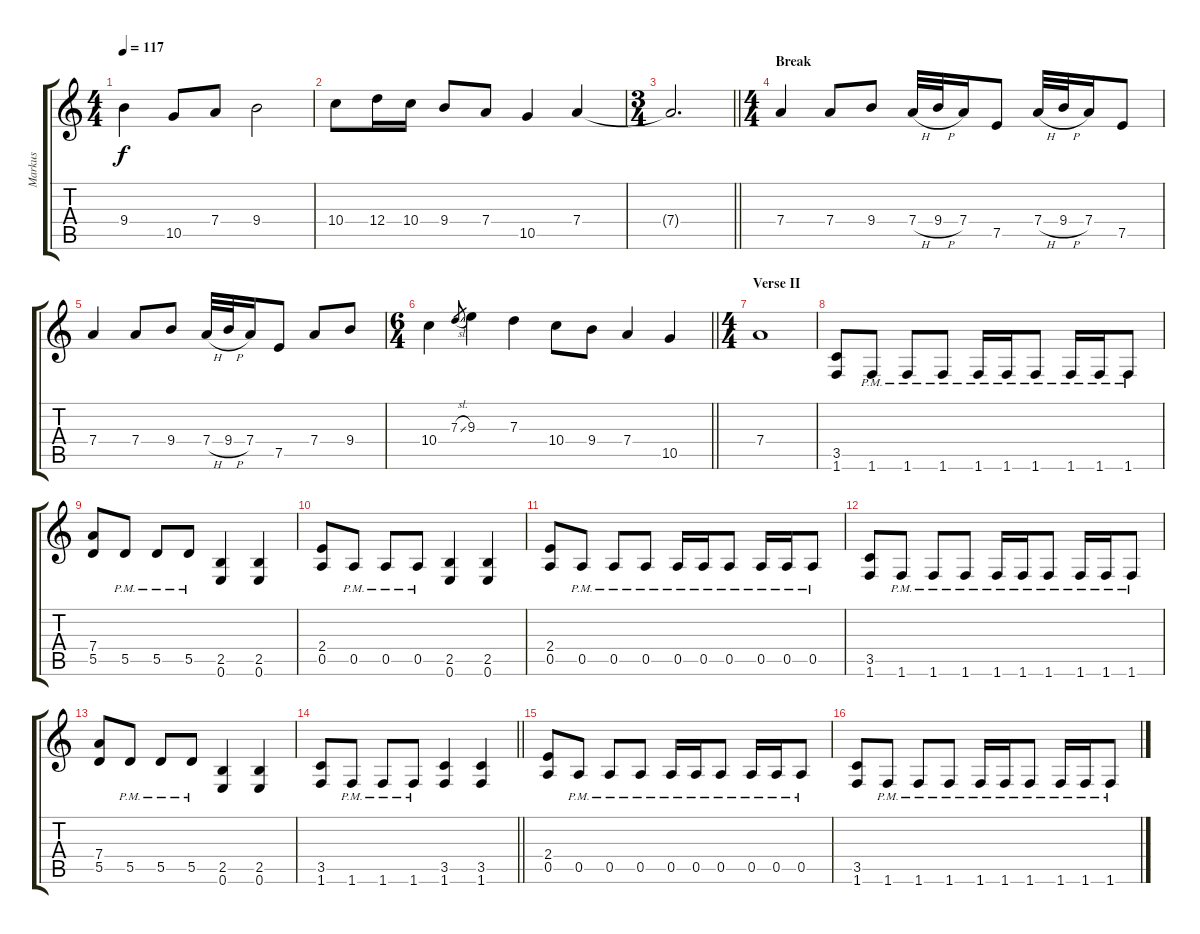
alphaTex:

\track ("Markus" "Markus") {instrument distortionguitar}
\staff {score tabs}
\tuning (E4 B3 G3 D3 A2 E2) {hide}
\ts (4 4)
\tempo 117
\clef g2
\ks c
9.4.4{dy f} 10.5.8 7.4.8 9.4.2 |
10.4.8 12.4.16 10.4.16 9.4.8 7.4.8 10.5.4 7.4.4 |
\ts (3 4)
\barLineRight lightlight
7.4{t}.2{d} |
\ts (4 4)
\section ("" "Break")
7.4.4 7.4.8 9.4.8 7.4{h}.32 9.4{h}.32 7.4.16 7.5.8 7.4{h}.32 9.4{h}.32 7.4.16 7.5.8 |
7.4.4 7.4.8 9.4.8 7.4{h}.32 9.4{h}.32 7.4.16 7.5.8 7.4.8 9.4.8 |
\ts (6 4)
\barLineRight lightlight
10.4.4 7.3{sl}.8{gr} 9.3.4 7.3.4 10.4.8 9.4.8 7.4.4 10.5.4 |
\ts (4 4)
\section ("" "Verse II")
7.4.1{volume 0} |
(3.5 1.6).8{volume 14} 1.6{pm}.8 1.6{pm}.8 1.6{pm}.8 1.6{pm}.16 1.6{pm}.16 1.6{pm}.8 1.6{pm}.16 1.6{pm}.16 1.6{pm}.8 |
(7.4 5.5).8 5.5{pm}.8 5.5{pm}.8 5.5{pm}.8 (2.5 0.6).4 (2.5 0.6).4 |
(2.4 0.5).8 0.5{pm}.8 0.5{pm}.8 0.5{pm}.8 (2.5 0.6).4 (2.5 0.6).4 |
(2.4 0.5).8 0.5{pm}.8 0.5{pm}.8 0.5{pm}.8 0.5{pm}.16 0.5{pm}.16 0.5{pm}.8 0.5{pm}.16 0.5{pm}.16 0.5{pm}.8 |
(3.5 1.6).8 1.6{pm}.8 1.6{pm}.8 1.6{pm}.8 1.6{pm}.16 1.6{pm}.16 1.6{pm}.8 1.6{pm}.16 1.6{pm}.16 1.6{pm}.8 |
(7.4 5.5).8 5.5{pm}.8 5.5{pm}.8 5.5{pm}.8 (2.5 0.6).4 (2.5 0.6).4 |
\barLineRight lightlight
(3.5 1.6).8 1.6{pm}.8 1.6{pm}.8 1.6{pm}.8 (3.5 1.6).4 (3.5 1.6).4 |
\section ("" "")
(2.4 0.5).8 0.5{pm}.8 0.5{pm}.8 0.5{pm}.8 0.5{pm}.16 0.5{pm}.16 0.5{pm}.8 0.5{pm}.16 0.5{pm}.16 0.5{pm}.8 |
(3.5 1.6).8 1.6{pm}.8 1.6{pm}.8 1.6{pm}.8 1.6{pm}.16 1.6{pm}.16 1.6{pm}.8 1.6{pm}.16 1.6{pm}.16 1.6{pm}.8
